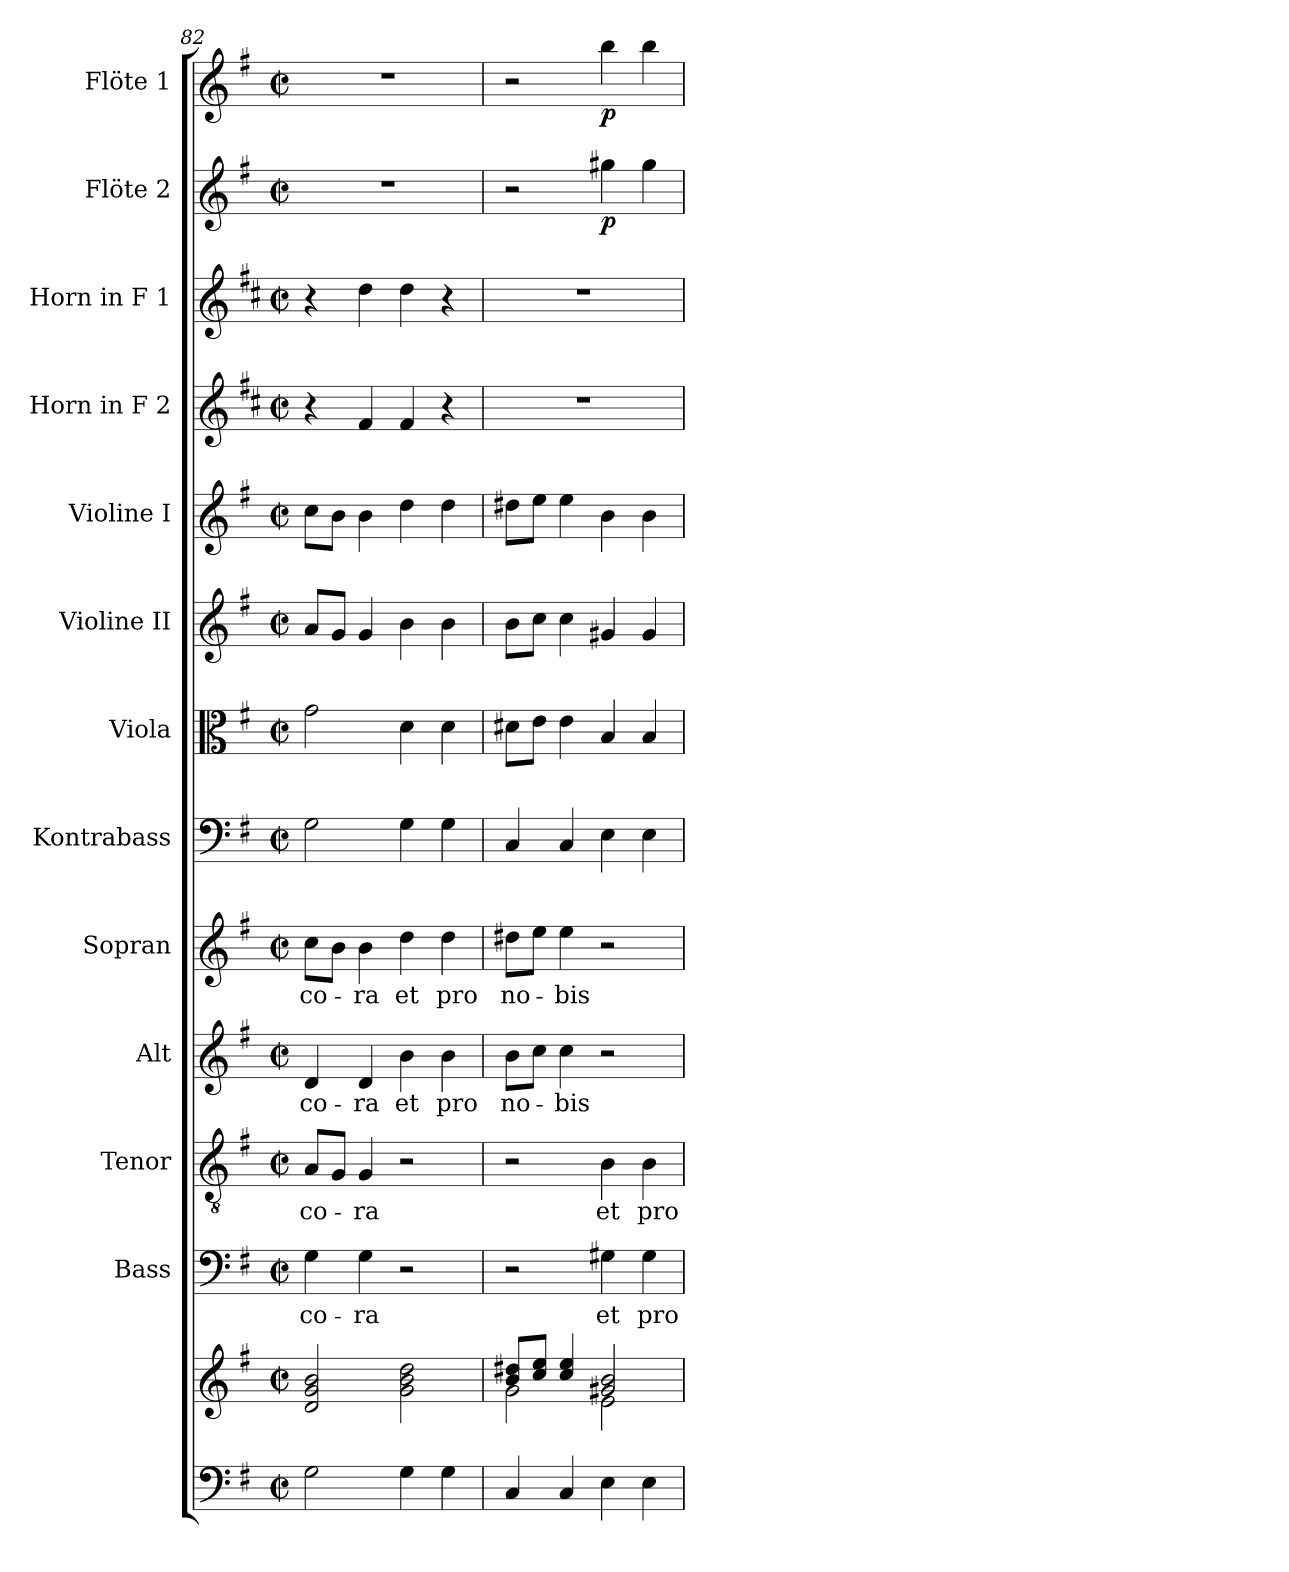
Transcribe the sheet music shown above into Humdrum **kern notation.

**kern	**kern	**kern	**text	**kern	**text	**kern	**text	**kern	**text	**kern	**kern	**kern	**kern	**kern	**kern	**kern	**dynam	**kern	**dynam
*part13	*part13	*part12	*part12	*part11	*part11	*part10	*part10	*part9	*part9	*part8	*part7	*part6	*part5	*part4	*part3	*part2	*part2	*part1	*part1
*staff14	*staff13	*staff12	*staff12	*staff11	*staff11	*staff10	*staff10	*staff9	*staff9	*staff8	*staff7	*staff6	*staff5	*staff4	*staff3	*staff2	*staff2	*staff1	*staff1
*	*	*I"Bass	*	*I"Tenor	*	*I"Alt	*	*I"Sopran	*	*I"Kontrabass	*I"Viola	*I"Violine II	*I"Violine I	*I"Horn in F 2	*I"Horn in F 1	*I"Flöte 2	*	*I"Flöte 1	*
*	*	*I'B.	*	*I'T.	*	*I'A.	*	*I'S.	*	*I'Kb.	*I'Vla.	*I'Vl. II	*I'Vl. I	*I'Hrn. F 2	*I'Hrn. F 1	*I'Fl. 2	*	*I'Fl. 1	*
*clefF4	*clefG2	*clefF4	*	*clefGv2	*	*clefG2	*	*clefG2	*	*clefF4	*clefC3	*clefG2	*clefG2	*clefG2	*clefG2	*clefG2	*	*clefG2	*
*	*	*	*	*	*	*	*	*	*	*ITrd7c12	*	*	*	*ITrd4c7	*ITrd4c7	*	*	*	*
*k[f#]	*k[f#]	*k[f#]	*	*k[f#]	*	*k[f#]	*	*k[f#]	*	*k[f#]	*k[f#]	*k[f#]	*k[f#]	*k[f#]	*k[f#]	*k[f#]	*	*k[f#]	*
*G:	*G:	*G:	*	*G:	*	*G:	*	*G:	*	*G:	*G:	*G:	*G:	*G:	*G:	*G:	*	*G:	*
*M2/2	*M2/2	*M2/2	*	*M2/2	*	*M2/2	*	*M2/2	*	*M2/2	*M2/2	*M2/2	*M2/2	*M2/2	*M2/2	*M2/2	*	*M2/2	*
*met(c|)	*met(c|)	*met(c|)	*	*met(c|)	*	*met(c|)	*	*met(c|)	*	*met(c|)	*met(c|)	*met(c|)	*met(c|)	*met(c|)	*met(c|)	*met(c|)	*	*met(c|)	*
=82	=82	=82	=82	=82	=82	=82	=82	=82	=82	=82	=82	=82	=82	=82	=82	=82	=82	=82	=82
!	!	!	!LO:LY:b	!	!LO:LY:b	!	!LO:LY:b	!	!LO:LY:b	!	!	!	!	!	!	!	!	!	!
2G\	2d/ 2g/ 2b/	4G\	-co-	8A/L	-co-	4d/	-co-	8cc\L	-co-	2GG\	2g\	8a/L	8cc\L	4r	4r	1r	.	1r	.
.	.	.	.	8G/J	.	.	.	8b\J	.	.	.	8g/J	8b\J	.	.	.	.	.	.
!	!	!	!LO:LY:b	!	!LO:LY:b	!	!LO:LY:b	!	!LO:LY:b	!	!	!	!	!	!	!	!	!	!
.	.	4G\	-ra	4G/	-ra	4d/	-ra	4b\	-ra	.	.	4g/	4b\	4B/	4g\	.	.	.	.
!	!	!	!	!	!	!	!LO:LY:b	!	!LO:LY:b	!	!	!	!	!	!	!	!	!	!
4G\	2g\ 2b\ 2dd\	2r	.	2r	.	4b\	et	4dd\	et	4GG\	4d\	4b\	4dd\	4B/	4g\	.	.	.	.
!	!	!	!	!	!	!	!LO:LY:b	!	!LO:LY:b	!	!	!	!	!	!	!	!	!	!
4G\	.	.	.	.	.	4b\	pro	4dd\	pro	4GG\	4d\	4b\	4dd\	4r	4r	.	.	.	.
=83	=83	=83	=83	=83	=83	=83	=83	=83	=83	=83	=83	=83	=83	=83	=83	=83	=83	=83	=83
*	*^	*	*	*	*	*	*	*	*	*	*	*	*	*	*	*	*	*	*
!	!	!	!	!	!	!	!	!LO:LY:b	!	!LO:LY:b	!	!	!	!	!	!	!	!	!	!
4C/	8b/ 8dd#X/L	2g\	2r	.	2r	.	8b\L	no-	8dd#X\L	no-	4CC/	8d#X\L	8b\L	8dd#X\L	1r	1r	2r	.	2r	.
.	8cc/ 8ee/J	.	.	.	.	.	8cc\J	.	8ee\J	.	.	8e\J	8cc\J	8ee\J	.	.	.	.	.	.
!	!	!	!	!	!	!	!	!LO:LY:b	!	!LO:LY:b	!	!	!	!	!	!	!	!	!	!
4C/	4cc/ 4ee/	.	.	.	.	.	4cc\	-bis	4ee\	-bis	4CC/	4e\	4cc\	4ee\	.	.	.	.	.	.
!	!	!	!	!LO:LY:b	!	!LO:LY:b	!	!	!	!	!	!	!	!	!	!	!	!LO:DY:b	!	!LO:DY:b
4E\	2g#X/ 2b/	2e\	4G#X\	et	4B\	et	2r	.	2r	.	4EE\	4B/	4g#X/	4b\	.	.	4gg#X\	p	4bb\	p
!	!	!	!	!LO:LY:b	!	!LO:LY:b	!	!	!	!	!	!	!	!	!	!	!	!	!	!
4E\	.	.	4G#\	pro	4B\	pro	.	.	.	.	4EE\	4B/	4g#/	4b\	.	.	4gg#\	.	4bb\	.
*	*v	*v	*	*	*	*	*	*	*	*	*	*	*	*	*	*	*	*	*	*
=	=	=	=	=	=	=	=	=	=	=	=	=	=	=	=	=	=	=	=
*-	*-	*-	*-	*-	*-	*-	*-	*-	*-	*-	*-	*-	*-	*-	*-	*-	*-	*-	*-
